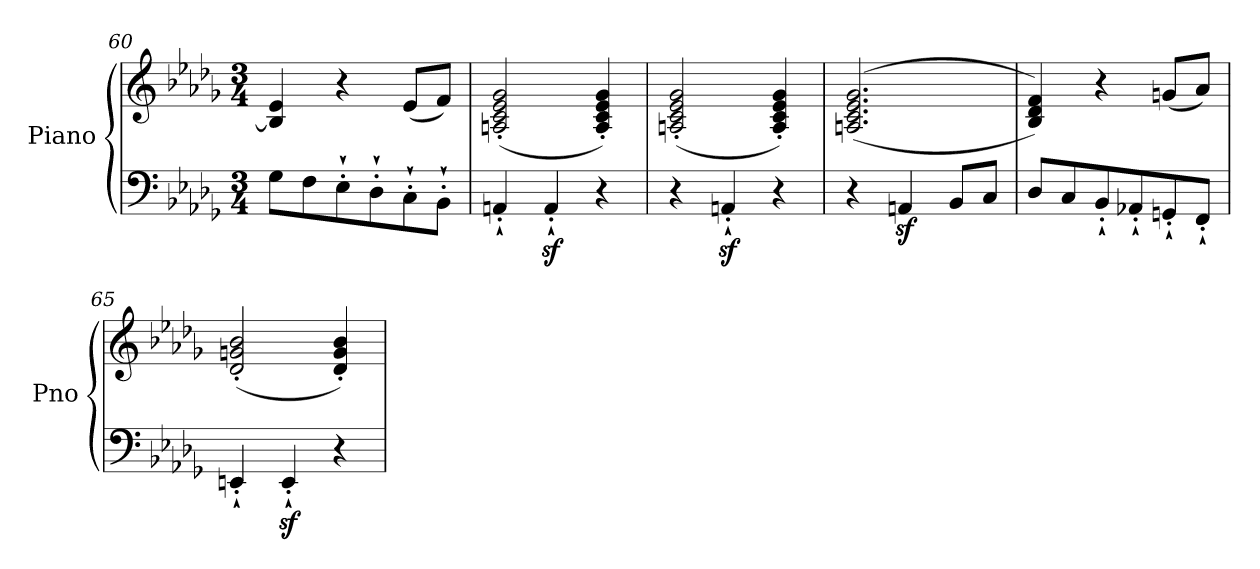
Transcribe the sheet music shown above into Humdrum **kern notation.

**kern	**kern
*part1	*part1
*staff2	*staff1
*I"Piano	*
*I'Pno	*
*clefF4	*clefG2
*k[b-e-a-d-g-]	*k[b-e-a-d-g-]
*D-:	*D-:
*M3/4	*M3/4
=60	=60
8G-\L	4B-/] 4e-/
8F\	.
8E-'`\	4r
8D-'`\	.
8C'`\	(<8e-/L
8BB-'`\J	8f/J)
=61	=61
4AAn'`/	(<2An/' 2c/' 2e-/' 2g-/'
4AAz<'`/	.
4r	4A/' 4c/' 4e-/' 4g-/')
!!LO:LB:g=z
=62	=62
4r	(<2An/' 2c/' 2e-/' 2g-/'
4AAnz<'`/	.
4r	4A/' 4c/' 4e-/' 4g-/')
=63	=63
4r	(<(<2.An/ 2.c/ 2.e-/ 2.g-/
4AAnz</	.
8BB-/L	.
8C/J	.
=64	=64
8D-/L	4B-/ 4d-/ 4f/))
8C/	.
8BB-'`/	4r
8AA-X'`/	.
8GGn'`/	(<8gn/L
8FF'`/J	8a-/J)
=65	=65
4EEn'`/	(<2d-/' 2gn/' 2b-/'
4EEz<'`/	.
4r	4d-/' 4g/' 4b-/')
=	=
*-	*-
